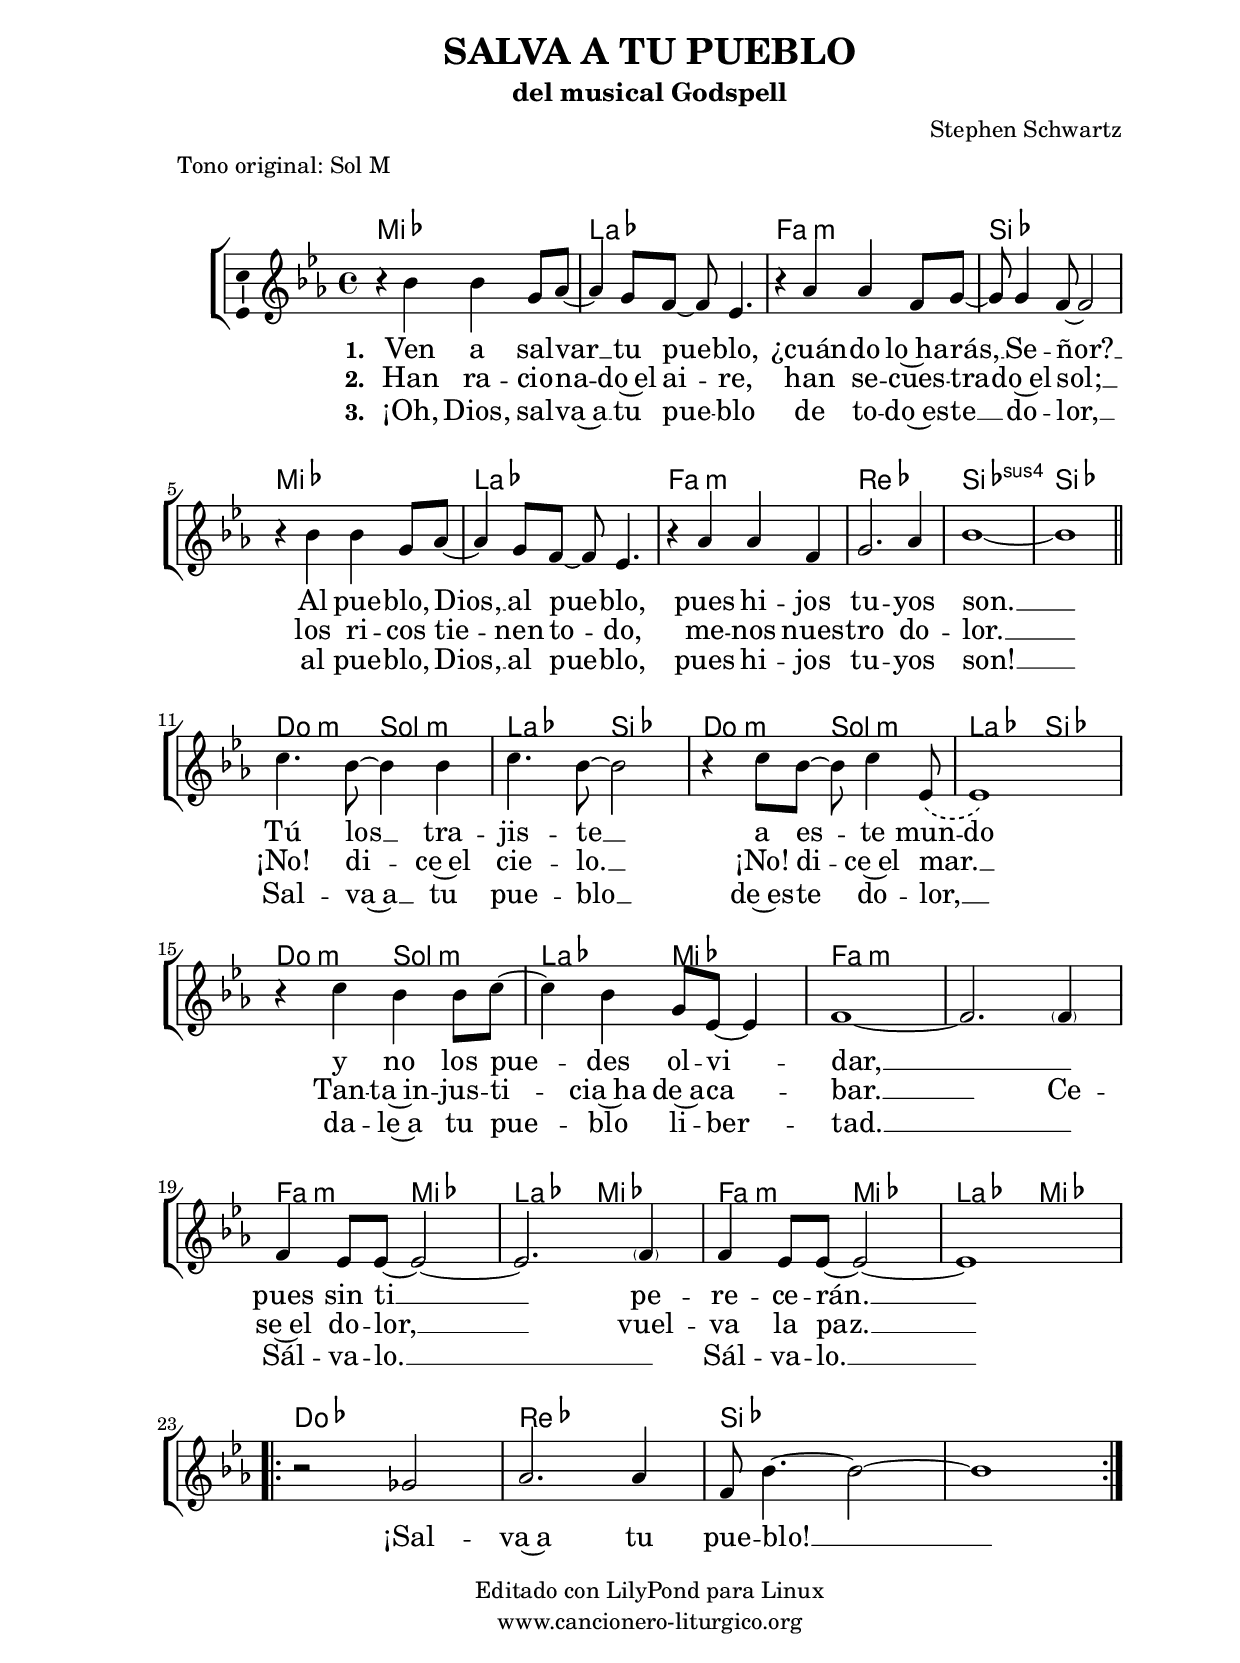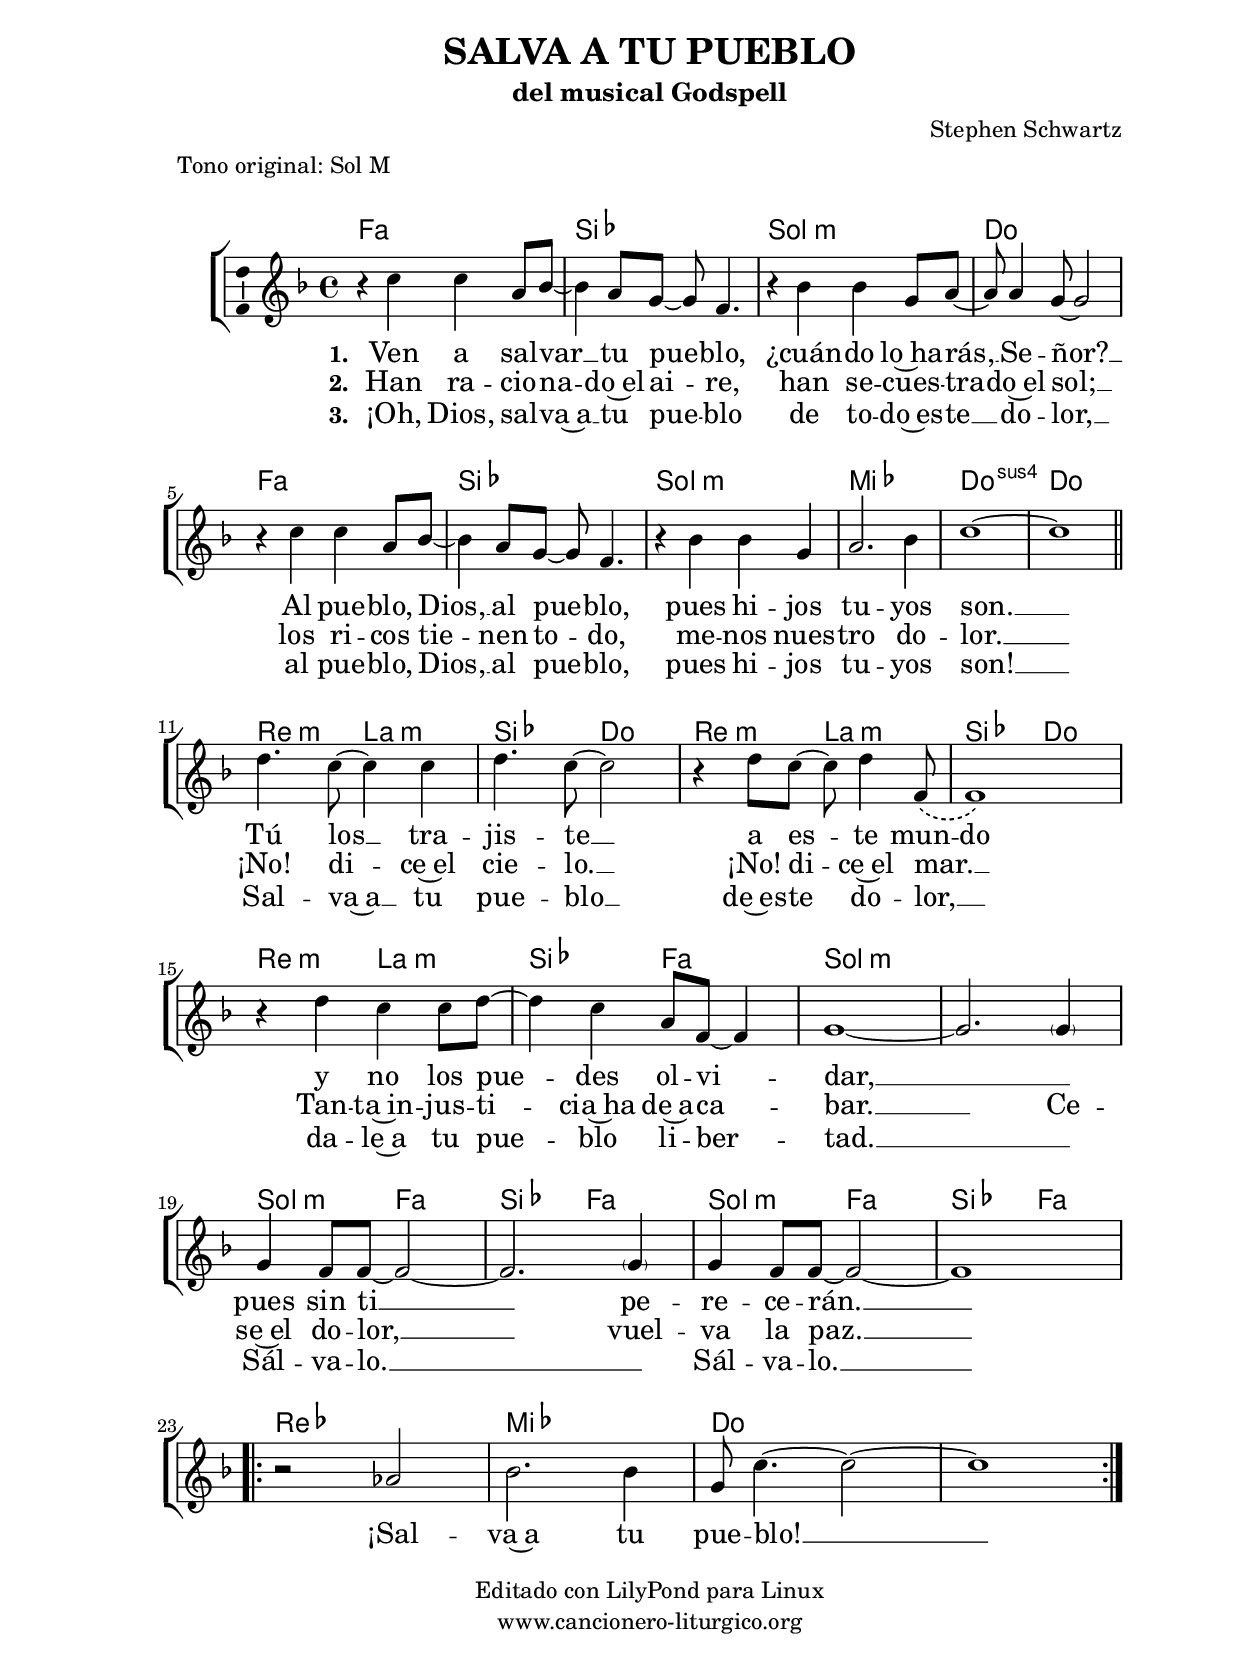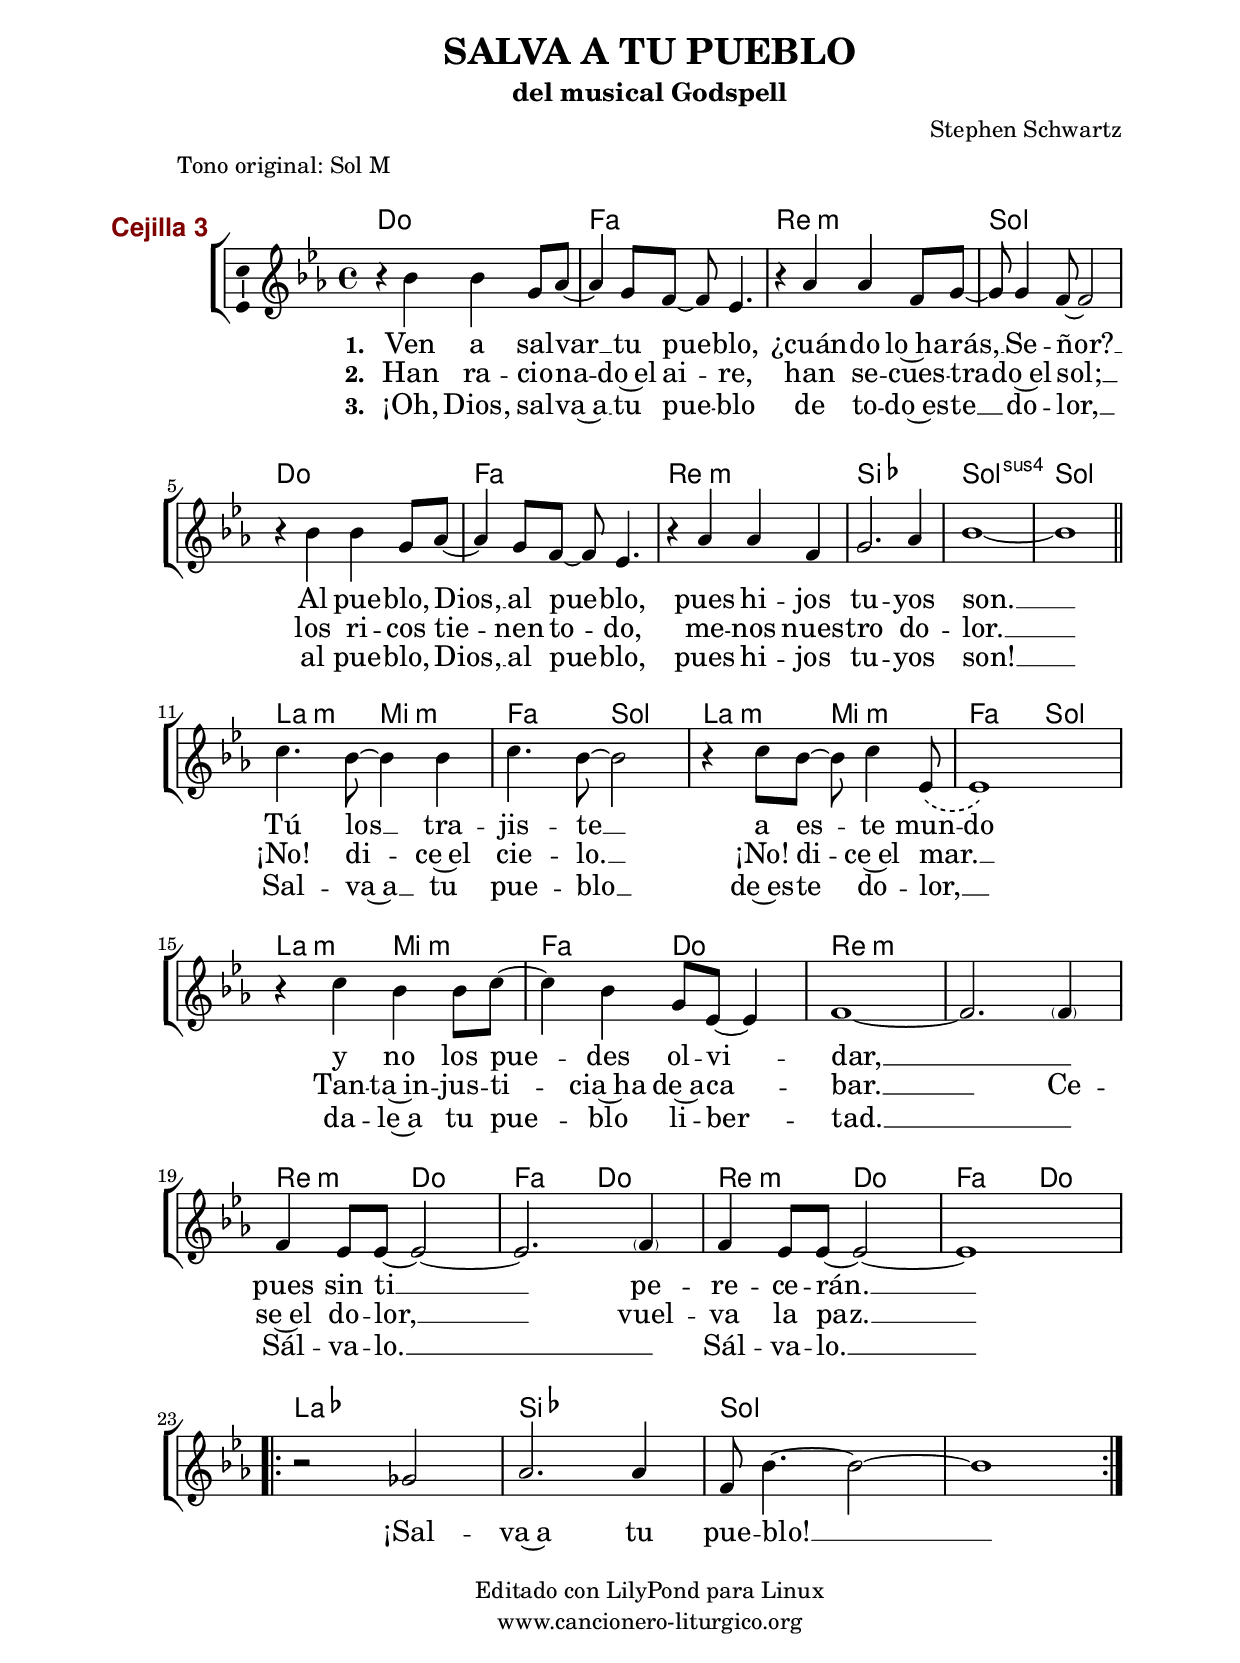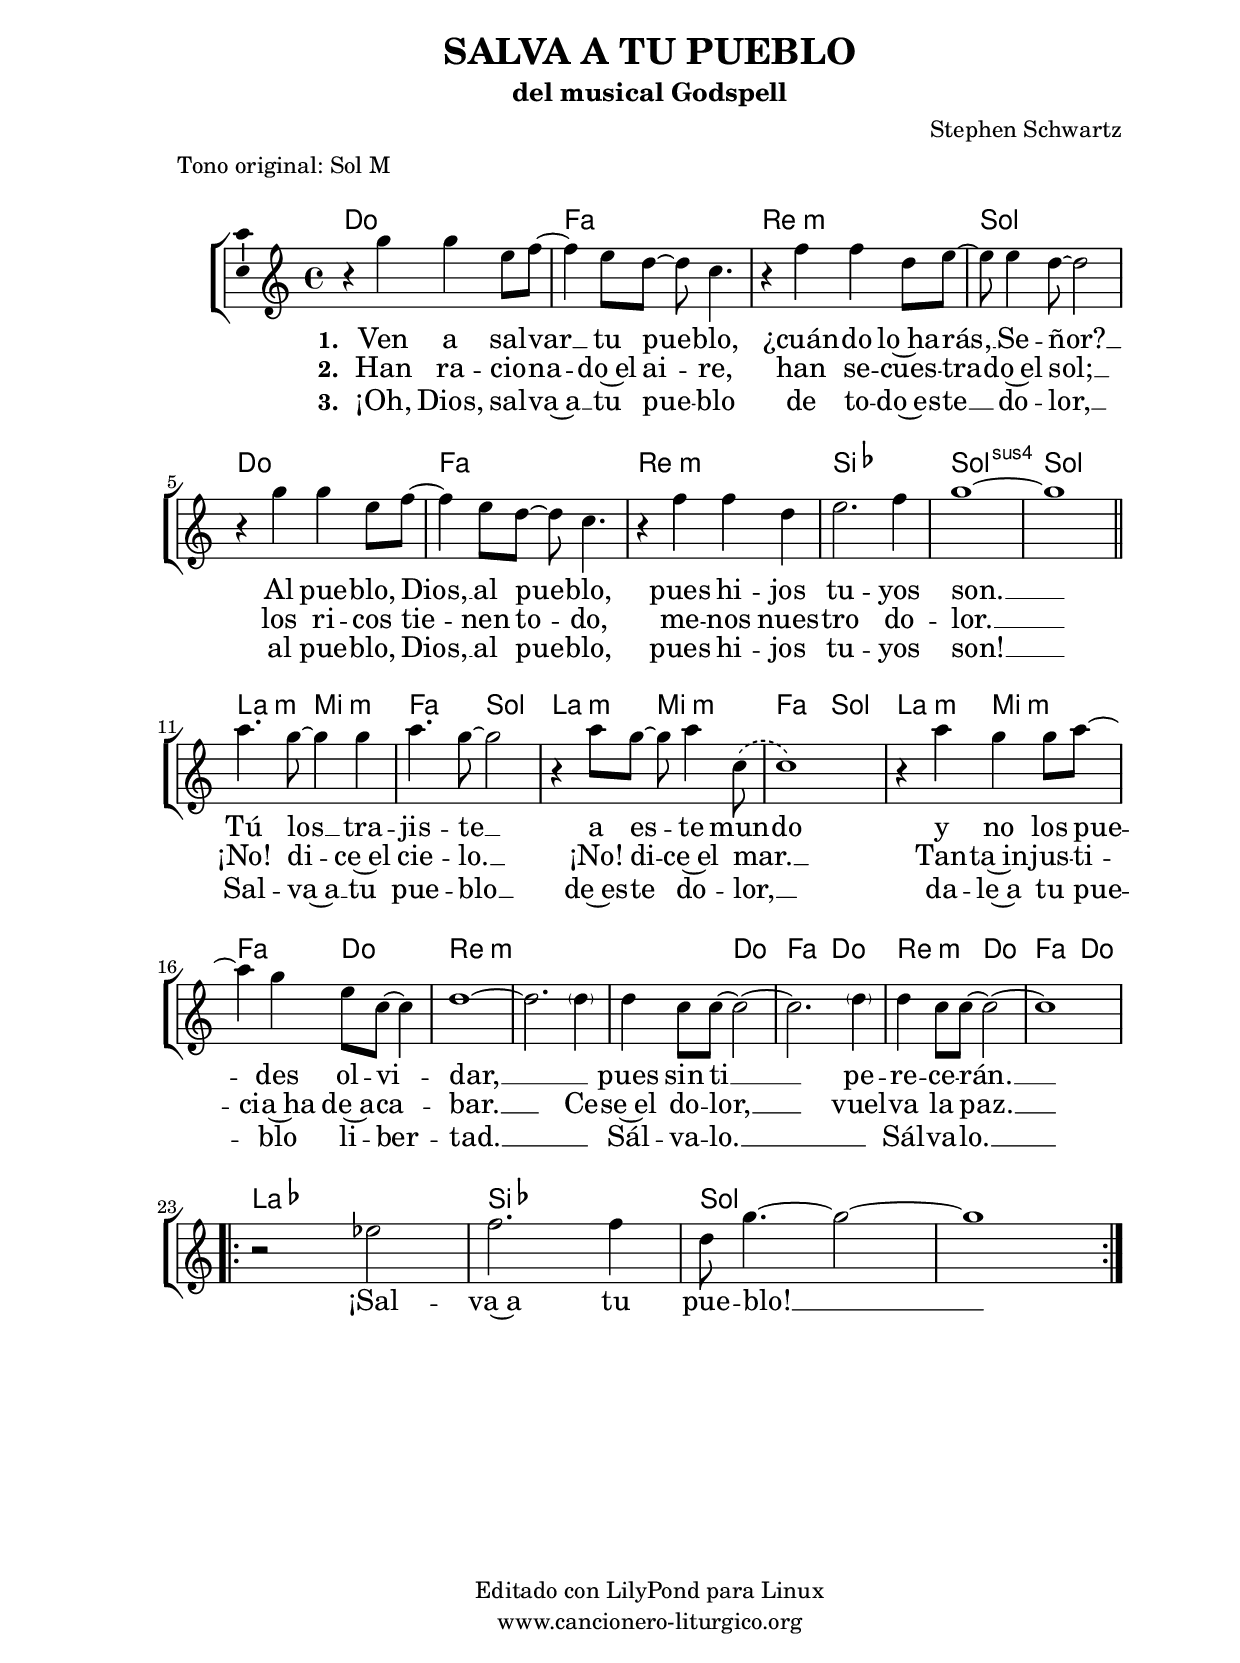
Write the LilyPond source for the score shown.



%versión de lilypond para la que se ha escrito esta partitura:
\version "2.16.0"

	%Tamaño papel
	#(set-default-paper-size "a4")
	%Tamaño partitura
	#(set-global-staff-size 20)
	%No responde al pulsar sobre una nota
	#(ly:set-option 'point-and-click #f)

%parámetros del encabezamiento:
\header {
	title = "SALVA A TU PUEBLO"
	subtitle = "del musical Godspell"
	composer = "Stephen Schwartz"
	poet = ""
	meter = "Tono original: Sol M"
	arranger = ""
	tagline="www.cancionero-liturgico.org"
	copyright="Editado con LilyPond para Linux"
	tiempo = "Cuaresma"
	usos = "Entrada, Comunión"
	letra = ""
	}

%parámetros asociados al papel:
\paper  {
	oddHeaderMarkup = \markup {\fill-line { \on-the-fly #not-first-page \fromproperty #'header:title \on-the-fly #not-first-page \fromproperty #'header:composer }}
	evenHeaderMarkup = \markup {\fill-line { \fromproperty #'header:composer \fromproperty #'header:title }}
	#(set-paper-size "a4")
	print-page-number = ##f
	first-page-number = 1
	print-first-page-number = ##f
%	head-separation = 3.0 \cm
	top-margin = 2.0 \cm
	bottom-margin = 0.5\cm
%%%	bottom-margin = -1.0\cm
	left-margin = 3.0 \cm
	line-width = 16.0 \cm 
	indent = 8\mm
	interscoreline = 2.\mm
	between-system-space = 15\mm
%	para que las partituras no llenen la hoja:
	ragged-bottom = ##t
%	idem para la última hoja:
	ragged-last-bottom = ##f
%	para que las partituras llenen el ancho del papel:
	ragged-last = ##f
	after-title-space = 2.5 \cm
page-count=1
%system-count=8

	%Flexible Vertical Spacing
%	markup-markup-spacing =
%	#'((basic-distance . 15) (minimum-distance . 15) (padding . 3))
	markup-system-spacing =
	#'((basic-distance . 15) (minimum-distance . 15) (padding . 3))
	system-system-spacing =
	#'((basic-distance . 15) (minimum-distance . 15) (padding . 3))
	score-system-spacing =
	#'((basic-distance . 15) (minimum-distance . 15) (padding . 5))
%	top-system-spacing = % header
%	#'((basic-distance . 8) (minimum-distance . 0) (padding . 0))
%	top-markup-spacing =
%	#'((basic-distance . 20) (minimum-distance . 20) (padding . 0))
	last-bottom-spacing = % footer
	#'((basic-distance . 5) (minimum-distance . 5) (padding . 3))
%	score-markup-spacing =
%	#'((basic-distance . 16) (minimum-distance . 13) (padding . 0))

	}


%parámetros que afectan a toda la partitura:
global =  {
	%clave de sol (G):
	\clef G
	\transpose g ees
	%armadura:
	\key g \major
	\tempo 4=150
	\set Score.tempoHideNote = ##t
	}


acordes = {
	\italianChords
	\chordmode {
	\transpose g ees
{

g1 c a:m
d1 g c a:m
f1 d:sus4 d e2:m b:m
c2 d e:m b:m c d
e:m b:m c g a1:m a:m
a2:m g c g
a2:m g c g

\repeat volta 2 {
ees1 f d d
}

	}
	}
}



melodia = 

	\transpose g ees
{

	\time 4/4

\relative c''{

\phrasingSlurDashed

r4 d4 d b8 c~
c4 b8 a~a g4.
r4 c4 c a8 b~
b8 b4 a8~a2
r4 d4 d b8 c~
c4 b8 a~a g4.
r4 c4 c a
b2. c4
d1~
d1

\bar "||"
\break

e4. d8~d4 d
e4. d8~d2
r4 e8 d~d e4 g,8 \(
g1 \)
r4 e'4 d4 d8 e~
e4 d b8 g~g4
a1~
a2. \parenthesize a4
a4 g8 g~g2~
g2. \parenthesize a4
a4 g8 g~g2~
g1

\break

\repeat volta 2 {
r2 bes2
c2. c4
a8 d4.~d2~
d1
}

}
%	\bar "|."
	}


texto = \lyricmode {
\set stanza =#"1. " Ven a sal -- var __ tu pue -- blo,
¿cuán -- do lo~ha -- rás, __ Se -- ñor? __
Al pue -- blo, Dios, __ al pue -- blo,
pues hi -- jos tu -- yos son. __
Tú los __ tra -- jis -- te __ a es -- te mun -- do
y no los pue -- des ol -- vi -- dar, __ _
pues sin ti __ pe -- re -- ce -- rán. __

¡Sal -- va~a tu pue -- blo! __

	}

textodos = \lyricmode {
\set stanza =#"2. " Han ra -- cio -- na -- do~el ai -- re,
han se -- cues -- tra -- do~el sol; __
los ri -- cos tie -- nen to -- do,
me -- nos nues -- tro do -- lor. __
¡No! di -- ce~el cie -- lo. __ ¡No! di -- ce~el mar. __ _
Tan -- ta~in -- jus -- ti -- cia~ha de~a -- ca -- bar. __
Ce -- se~el do -- lor, __ vuel -- va la paz. __

	}

textotres = \lyricmode {
\set stanza =#"3. " ¡Oh, Dios, sal -- va~a __ tu pue -- blo
de to -- do~es -- te __ do -- lor, __
al pue -- blo, Dios, __ al pue -- blo,
pues hi -- jos tu -- yos son! __
Sal -- va~a __ tu pue -- blo __ de~es -- te do -- lor, __ _
da -- le~a tu pue -- blo li -- ber -- tad. __ _
Sál -- va -- lo. __ _ Sál -- va -- lo. __

	}


acordesStaff = \context ChordNames = acordesStaff <<
	\set chordChanges = ##t
	\acordes
	>>


%%%%%%%%%%%%%%%%%%%%%%%%%%%%%%%%%%% CEJILLA %%%%%%%%%%%%%%%%%%%%%%%%%%%%%%%%%%%
acordescejilla = {
%%%	\override ChordNames.ChordName #'font-size = #-1
%%%	\override ChordNames.ChordName #'font-series = #'bold
	\transpose ees c {
		\acordes
		}
	}

acordescejillaStaff = \context ChordNames = acordescejillaStaff <<
	\set Staff.instrumentName = \markup \with-color #darkred \larger \bold \sans "Cejilla 3"
	\set chordChanges = ##t
	\acordescejilla
	>>
%%%%%%%%%%%%%%%%%%%%%%%%%%%%%%%%%%% CEJILLA %%%%%%%%%%%%%%%%%%%%%%%%%%%%%%%%%%%


vozStaff = \context Voice = vozStaff
\with {\consists "Ambitus_engraver"}
<<
%	\set Staff.instrumentName = ""
%	\set Staff.shortInstrumentName = ""
%	\set Staff.midiInstrument = #"clarinet"
%	\set Staff.midiInstrument = #"cello"
	\set Staff.midiInstrument = #"flute"
%	\set Staff.midiInstrument = #"electric guitar (jazz)"
%	\set Staff.midiInstrument = #"english horn"
%	\set Staff.midiInstrument = #"violin"
%	\set Staff.midiInstrument = #"glockenspiel"
	\set Staff.midiMinimumVolume = #0.7
	\set Staff.midiMaximumVolume = #0.9
	\global
	\melodia
	>>



textoStaff = \context Lyrics = textoStaff <<
	\lyricsto vozStaff \texto
	>>

textodosStaff = \context Lyrics = textodosStaff <<
	\lyricsto vozStaff \textodos
	>>

textotresStaff = \context Lyrics = textotresStaff <<
	\lyricsto vozStaff \textotres
	>>


\book {
	\score {
		\context ChoirStaff {
			\override StaffGroup.SystemStartBracket #'collapse-height = #1
			\override Score.SystemStartBar #'collapse-height = #1
			<<
			\acordesStaff
			\vozStaff
			\textoStaff
			\textodosStaff
			\textotresStaff
			>>
			}
		\layout {
	    		\context {
				\Lyrics
				\override LyricText #'font-size = #2
				}
	   		 \context {
				\Score
				\override StaffSymbol #'staff-space = #(magstep +3)
				}
			}
		}
	\score {
		\unfoldRepeats
		\context ChoirStaff {
			<<
			\acordesStaff
			\vozStaff
			>>
			}
		\midi {
	  		\context {
	  			\Score
				tempoWholesPerMinute = #(ly:make-moment 70 4)
				}
			}
		}
	}


%Partitura para guitarra
#(define output-suffix "G")
\book {
	\score {
		\context ChoirStaff {
			\override StaffGroup.SystemStartBracket #'collapse-height = #1
			\override Score.SystemStartBar #'collapse-height = #1
			<<
			\acordescejillaStaff
			\vozStaff
			\textoStaff
			\textodosStaff
			\textotresStaff
			>>
			}
		\layout {
%%%%%%%%%%%%%%%%%%%%%%%%%%%%%%%%%%% CEJILLA %%%%%%%%%%%%%%%%%%%%%%%%%%%%%%%%%%%
			\context {
				\ChordNames \consists Instrument_name_engraver
				}
%%%%%%%%%%%%%%%%%%%%%%%%%%%%%%%%%%% CEJILLA %%%%%%%%%%%%%%%%%%%%%%%%%%%%%%%%%%%
	    		\context {
				\Lyrics
				\override LyricText #'font-size = #2
				}
	   		 \context {
				\Score
				\override StaffSymbol #'staff-space = #(magstep +3)
				}
			}
		}
	}


#(define output-suffix "C")
\book {
	\score {
		\context ChoirStaff {
			\override StaffGroup.SystemStartBracket #'collapse-height = #1
			\override Score.SystemStartBar #'collapse-height = #1
\transpose c d
			<<
			\acordesStaff
			\vozStaff
			\textoStaff
			\textodosStaff
			\textotresStaff
			>>
			}
		\layout {
	    		\context {
				\Lyrics
				\override LyricText #'font-size = #2
				}
	   		 \context {
				\Score
				\override StaffSymbol #'staff-space = #(magstep +3)
				}
			}
		}
	}


#(define output-suffix "S")
\book {
	\score {
		\context ChoirStaff {
			\override StaffGroup.SystemStartBracket #'collapse-height = #1
			\override Score.SystemStartBar #'collapse-height = #1
\transpose c a
			<<
			\acordesStaff
			\vozStaff
			\textoStaff
			\textodosStaff
			\textotresStaff
			>>
			}
		\layout {
	    		\context {
				\Lyrics
				\override LyricText #'font-size = #2
				}
	   		 \context {
				\Score
				\override StaffSymbol #'staff-space = #(magstep +3)
				}
			}
		}
	}


